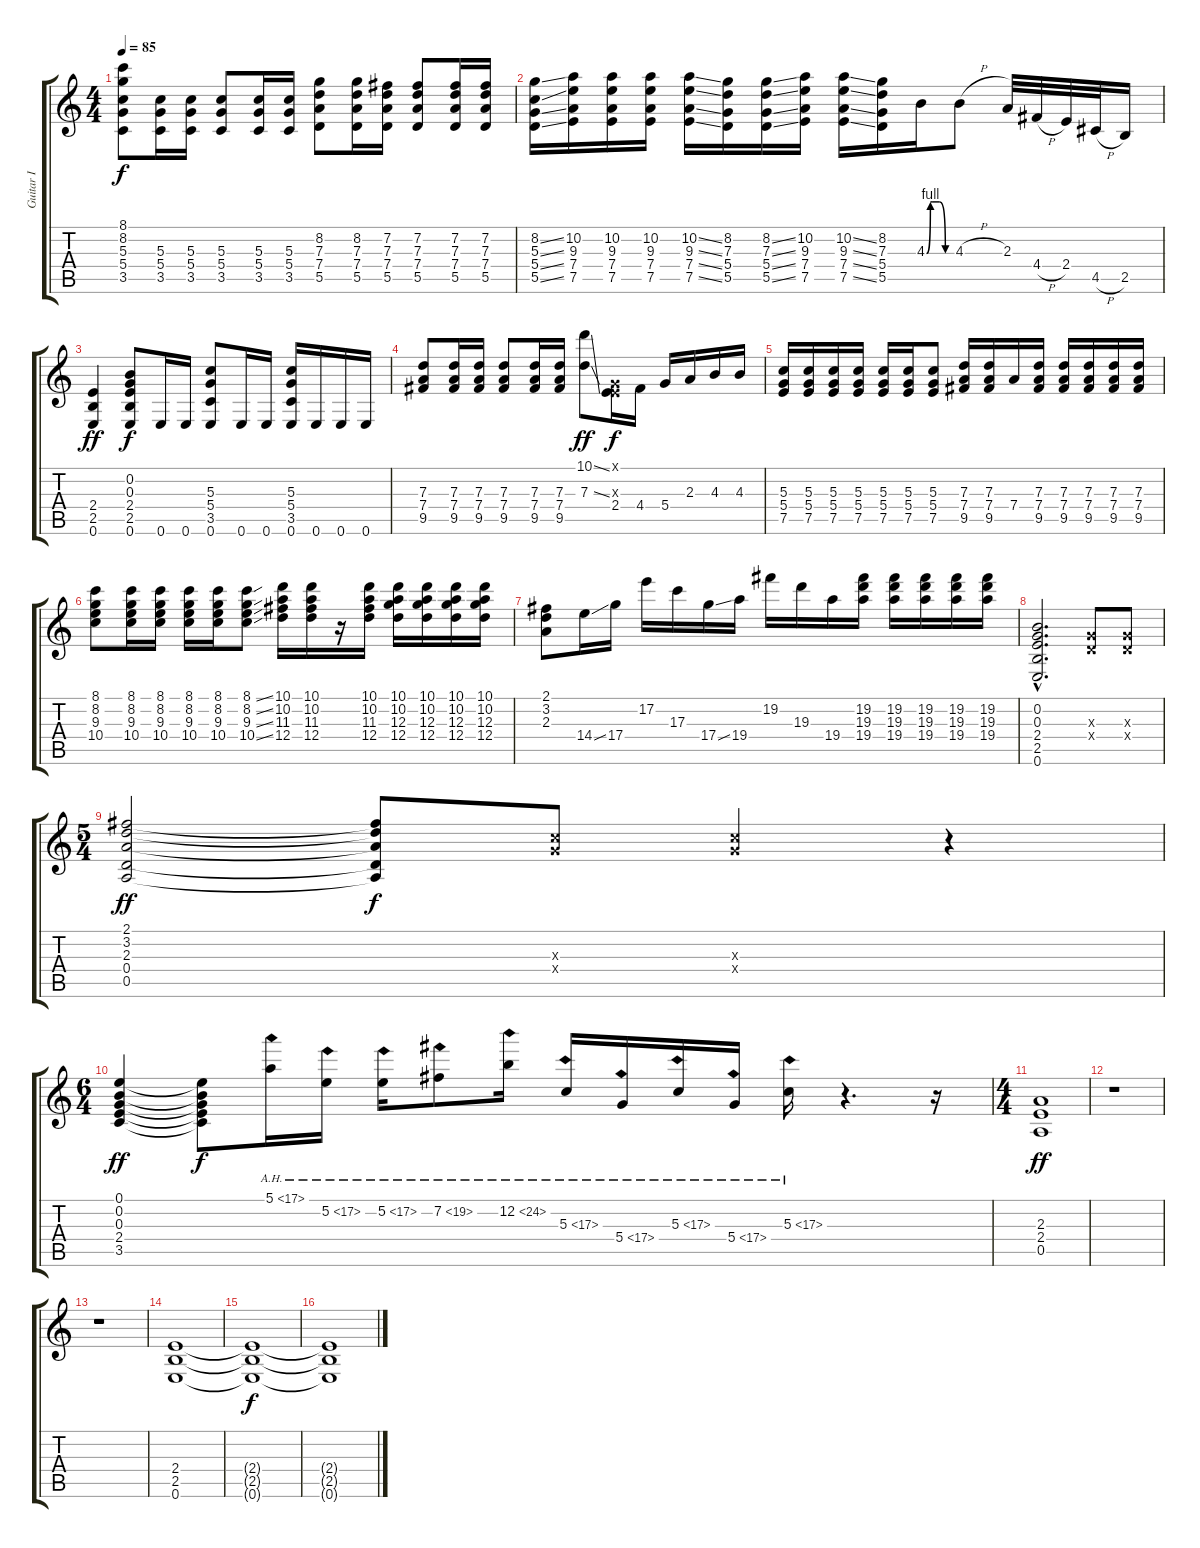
\track ("Guitar I" "Guitar I") {instrument overdrivenguitar}
\staff {score tabs}
\tuning (E4 B3 G3 D3 A2 E2) {hide}
\ts (4 4)
\tempo 85
\clef g2
\ks c
(8.1 8.2 5.3 5.4 3.5).8{dy f} (5.3 5.4 3.5).16 (5.3 5.4 3.5).16 (5.3 5.4 3.5).8 (5.3 5.4 3.5).16 (5.3 5.4 3.5).16 (8.2 7.3 7.4 5.5).8 (8.2 7.3 7.4 5.5).16 (7.2 7.3 7.4 5.5).16 (7.2 7.3 7.4 5.5).8 (7.2 7.3 7.4 5.5).16 (7.2 7.3 7.4 5.5).16 |
(8.2{ss} 5.3{ss} 5.4{ss} 5.5{ss}).16 (10.2 9.3 7.4 7.5).16 (10.2 9.3 7.4 7.5).16 (10.2 9.3 7.4 7.5).16 (10.2{ss} 9.3{ss} 7.4{ss} 7.5{ss}).16 (8.2 7.3 5.4 5.5).16 (8.2{ss} 7.3{ss} 5.4{ss} 5.5{ss}).16 (10.2 9.3 7.4 7.5).16 (10.2{ss} 9.3{ss} 7.4{ss} 7.5{ss}).16 (8.2 7.3 5.4 5.5).16 4.3{be (custom 0 0 9 4 15 4 30 4 45 0 60 0)}.16 4.3{h}.8 2.3.32 4.4{h}.32 2.4.32 4.5{h}.32 2.5.16 |
(2.4 2.5 0.6).4{dy ff} (0.2 0.3 2.4 2.5 0.6).8{dy f} 0.6.16 0.6.16 (5.3 5.4 3.5 0.6).8 0.6.16 0.6.16 (5.3 5.4 3.5 0.6).16 0.6.16 0.6.16 0.6.16 |
(7.3 7.4 9.5).8 (7.3 7.4 9.5).16 (7.3 7.4 9.5).16 (7.3 7.4 9.5).8 (7.3 7.4 9.5).16 (7.3 7.4 9.5).16 (10.1{ss} 7.3{ss}).8{dy ff} (-12.1{x} 0.3{x} 2.4).16{dy f} 4.4.16 5.4.16 2.3.16 4.3.16 4.3.16 |
(5.3 5.4 7.5).16 (5.3 5.4 7.5).16 (5.3 5.4 7.5).16 (5.3 5.4 7.5).16 (5.3 5.4 7.5).16 (5.3 5.4 7.5).16 (5.3 5.4 7.5).8 (7.3 7.4 9.5).16 (7.3 7.4 9.5).16 7.4.16 (7.3 7.4 9.5).16 (7.3 7.4 9.5).16 (7.3 7.4 9.5).16 (7.3 7.4 9.5).16 (7.3 7.4 9.5).16 |
(8.1 8.2 9.3 10.4).8 (8.1 8.2 9.3 10.4).16 (8.1 8.2 9.3 10.4).16 (8.1 8.2 9.3 10.4).16 (8.1 8.2 9.3 10.4).16 (8.1{ss} 8.2{ss} 9.3{ss} 10.4{ss}).8 (10.1 10.2 11.3 12.4).16 (10.1 10.2 11.3 12.4).16 r.16 (10.1 10.2 11.3 12.4).16 (10.1 10.2 12.3 12.4).16 (10.1 10.2 12.3 12.4).16 (10.1 10.2 12.3 12.4).16 (10.1 10.2 12.3 12.4).16 |
(2.1 3.2 2.3).8 14.4{ss}.16 17.4.16 17.2.16 17.3.16 17.4{ss}.16 19.4.16 19.2.16 19.3.16 19.4.16 (19.2 19.3 19.4).16 (19.2 19.3 19.4).16 (19.2 19.3 19.4).16 (19.2 19.3 19.4).16 (19.2 19.3 19.4).16 |
(0.2{hac} 0.3{hac} 2.4{hac} 2.5{hac} 0.6{hac}).2{d} (0.3{x} 0.4{x}).8 (0.3{x} 0.4{x}).8 |
\ts (5 4)
(2.1 3.2 2.3 0.4 0.5).2{dy ff} (2.1{t} 3.2{t} 2.3{t} 0.4{t} 0.5{t}).8{dy f} (5.3{x} 5.4{x}).8 (5.3{x} 5.4{x}).4 r.4 |
\ts (6 4)
(0.1 0.2 0.3 2.4 3.5).4{dy ff} (0.1{t} 0.2{t} 0.3{t} 2.4{t} 3.5{t}).8{dy f} 5.1{ah 12}.16 5.2{ah 12}.16 5.2{ah 12}.16 7.2{ah 12}.8 12.2{ah 12}.16 5.3{ah 12}.16 5.4{ah 12}.16 5.3{ah 12}.16 5.4{ah 12}.16 5.3{ah 12}.16 r.4{d} r.16 |
\ts (4 4)
(2.3 2.4 0.5).1{dy ff} |
r.1 |
r.1 |
(2.4 2.5 0.6).1 |
(2.4{t} 2.5{t} 0.6{t}).1{dy f} |
(2.4{t} 2.5{t} 0.6{t}).1
